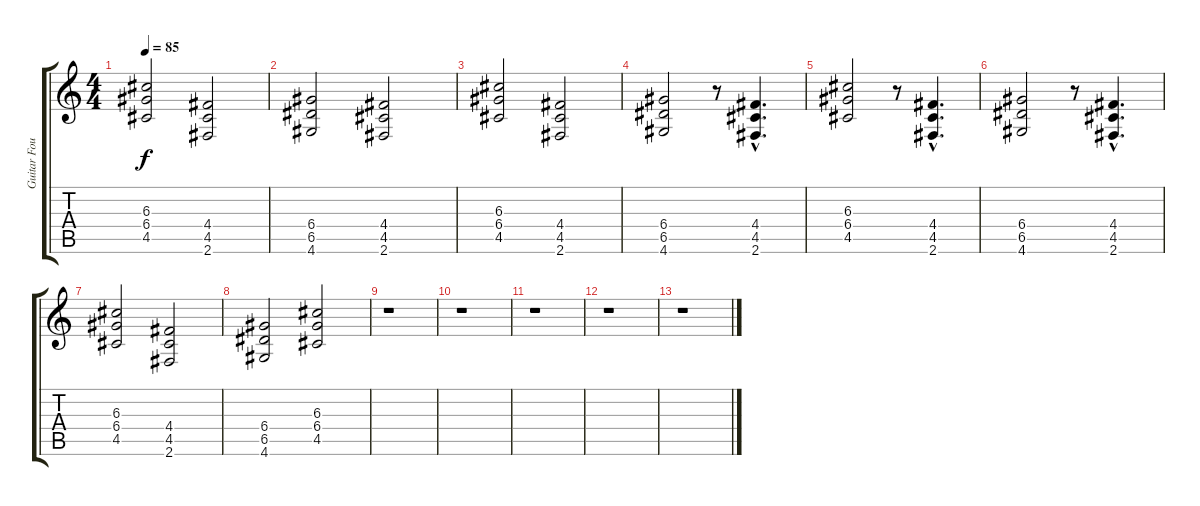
\track ("Guitar Four" "Guitar Fou") {instrument overdrivenguitar}
\staff {score tabs}
\tuning (E4 B3 G3 D3 A2 E2) {hide}
\ts (4 4)
\tempo 85
\clef g2
\ks c
(6.3 6.4 4.5).2{dy f} (4.4 4.5 2.6).2 |
(6.4 6.5 4.6).2 (4.4 4.5 2.6).2 |
(6.3 6.4 4.5).2 (4.4 4.5 2.6).2 |
(6.4 6.5 4.6).2 r.8 (4.4{hac} 4.5{hac} 2.6{hac}).4{d} |
(6.3 6.4 4.5).2 r.8 (4.4{hac} 4.5{hac} 2.6{hac}).4{d} |
(6.4 6.5 4.6).2 r.8 (4.4{hac} 4.5{hac} 2.6{hac}).4{d} |
(6.3 6.4 4.5).2 (4.4 4.5 2.6).2 |
(6.4 6.5 4.6).2 (6.3 6.4 4.5).2 |
r.1 |
r.1 |
r.1 |
r.1 |
r.1
